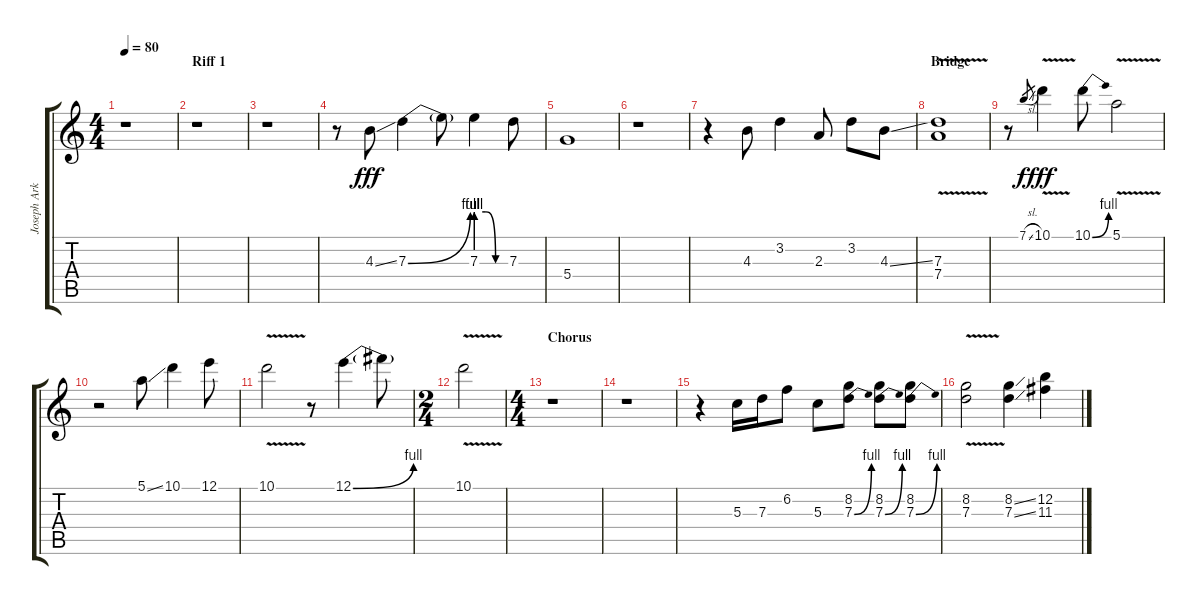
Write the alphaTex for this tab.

\track ("Joseph Arkansas - Solo" "Joseph Ark") {instrument acousticguitarsteel}
\staff {score tabs}
\tuning (E4 B3 G3 D3 A2 E2) {hide}
\ts (4 4)
\tempo 80
\clef g2
\ks c
r.1{dy fff} |
\section ("" "Riff 1")
r.1 |
r.1 |
r.8 4.3{ss}.8 7.3{be (bend 0 0 60 4)}.4 7.3{t}.8 7.3{be (custom 0 4 20 4 40 0 60 0)}.4 7.3.8 |
5.4.1 |
r.1 |
r.4 4.3.8 3.2.4 2.3.8 3.2.8 4.3{ss}.8 |
\section ("" "Bridge")
(7.3{v} 7.4{v}).1 |
r.8 7.1{sl}.8{gr dy f} 10.1{v}.4{dy fff} 10.1{be (bend 0 0 60 4)}.8 5.1{v}.2 |
r.2 5.1{ss}.8 10.1.4 12.1.8 |
10.1{v}.2 r.8 12.1{be (bend 0 0 60 4)}.4 12.1{t}.8 |
\ts (2 4)
10.1{v}.2 |
\ts (4 4)
\section ("" "Chorus")
r.1 |
r.1 |
r.4 5.3.16 7.3.16 6.2.8 5.3.8 (8.2 7.3{be (bend 0 0 60 4)}).8 (8.2 7.3{be (bend 0 0 60 4)}).8 (8.2 7.3{be (bend 0 0 60 4)}).8 |
(8.2{v} 7.3{v}).2 (8.2{ss} 7.3{ss}).4 (12.2 11.3).4
